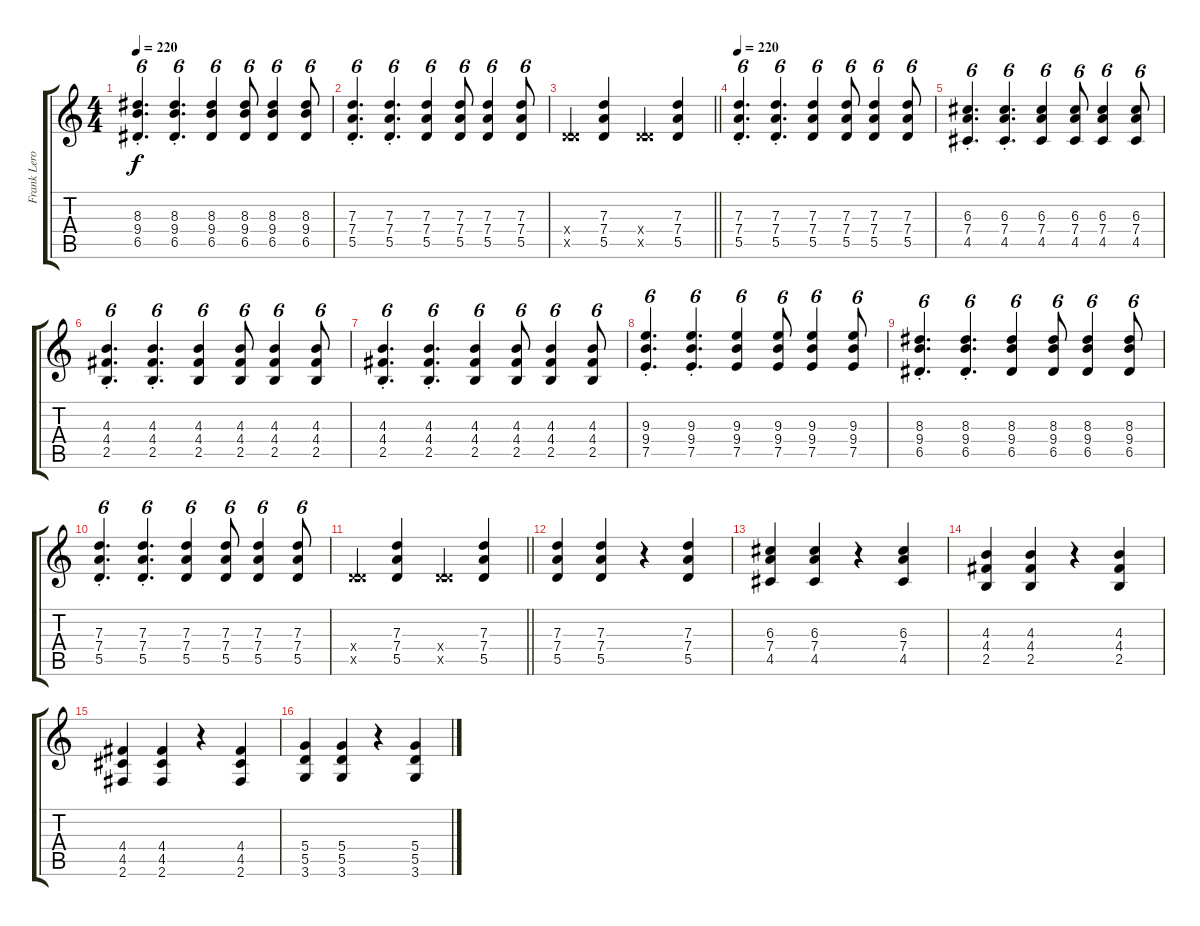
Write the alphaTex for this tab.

\track ("Frank Lero" "Frank Lero") {instrument distortionguitar}
\staff {score tabs}
\tuning (E4 B3 G3 D3 A2 E2) {hide}
\ts (4 4)
\tempo 220
\clef g2
\ks c
(8.3{st} 9.4{st} 6.5{st}).4{d tu (6 4) dy f} (8.3{st} 9.4{st} 6.5{st}).4{d tu (6 4)} (8.3 9.4 6.5).4{tu (6 4)} (8.3 9.4 6.5).8{tu (6 4)} (8.3 9.4 6.5).4{tu (6 4)} (8.3 9.4 6.5).8{tu (6 4)} |
(7.3{st} 7.4{st} 5.5{st}).4{d tu (6 4)} (7.3{st} 7.4{st} 5.5{st}).4{d tu (6 4)} (7.3 7.4 5.5).4{tu (6 4)} (7.3 7.4 5.5).8{tu (6 4)} (7.3 7.4 5.5).4{tu (6 4)} (7.3 7.4 5.5).8{tu (6 4)} |
\barLineRight lightlight
(0.4{x} 5.5{x}).4 (7.3 7.4 5.5).4 (0.4{x} 5.5{x}).4 (7.3 7.4 5.5).4 |
\tempo 220
(7.3{st} 7.4{st} 5.5{st}).4{d tu (6 4) balance 16} (7.3{st} 7.4{st} 5.5{st}).4{d tu (6 4)} (7.3 7.4 5.5).4{tu (6 4)} (7.3 7.4 5.5).8{tu (6 4)} (7.3 7.4 5.5).4{tu (6 4)} (7.3 7.4 5.5).8{tu (6 4)} |
(6.3{st} 7.4{st} 4.5{st}).4{d tu (6 4)} (6.3{st} 7.4{st} 4.5{st}).4{d tu (6 4)} (6.3 7.4 4.5).4{tu (6 4)} (6.3 7.4 4.5).8{tu (6 4)} (6.3 7.4 4.5).4{tu (6 4)} (6.3 7.4 4.5).8{tu (6 4)} |
(4.3{st} 4.4{st} 2.5{st}).4{d tu (6 4)} (4.3{st} 4.4{st} 2.5{st}).4{d tu (6 4)} (4.3 4.4 2.5).4{tu (6 4)} (4.3 4.4 2.5).8{tu (6 4)} (4.3 4.4 2.5).4{tu (6 4)} (4.3 4.4 2.5).8{tu (6 4)} |
(4.3{st} 4.4{st} 2.5{st}).4{d tu (6 4)} (4.3{st} 4.4{st} 2.5{st}).4{d tu (6 4)} (4.3 4.4 2.5).4{tu (6 4)} (4.3 4.4 2.5).8{tu (6 4)} (4.3 4.4 2.5).4{tu (6 4)} (4.3 4.4 2.5).8{tu (6 4)} |
(9.3{st} 9.4{st} 7.5{st}).4{d tu (6 4)} (9.3{st} 9.4{st} 7.5{st}).4{d tu (6 4)} (9.3 9.4 7.5).4{tu (6 4)} (9.3 9.4 7.5).8{tu (6 4)} (9.3 9.4 7.5).4{tu (6 4)} (9.3 9.4 7.5).8{tu (6 4)} |
(8.3{st} 9.4{st} 6.5{st}).4{d tu (6 4)} (8.3{st} 9.4{st} 6.5{st}).4{d tu (6 4)} (8.3 9.4 6.5).4{tu (6 4)} (8.3 9.4 6.5).8{tu (6 4)} (8.3 9.4 6.5).4{tu (6 4)} (8.3 9.4 6.5).8{tu (6 4)} |
(7.3{st} 7.4{st} 5.5{st}).4{d tu (6 4)} (7.3{st} 7.4{st} 5.5{st}).4{d tu (6 4)} (7.3 7.4 5.5).4{tu (6 4)} (7.3 7.4 5.5).8{tu (6 4)} (7.3 7.4 5.5).4{tu (6 4)} (7.3 7.4 5.5).8{tu (6 4)} |
\barLineRight lightlight
(0.4{x} 5.5{x}).4 (7.3 7.4 5.5).4 (0.4{x} 5.5{x}).4 (7.3 7.4 5.5).4 |
(7.3 7.4 5.5).4 (7.3 7.4 5.5).4 r.4 (7.3 7.4 5.5).4 |
(6.3 7.4 4.5).4 (6.3 7.4 4.5).4 r.4 (6.3 7.4 4.5).4 |
(4.3 4.4 2.5).4 (4.3 4.4 2.5).4 r.4 (4.3 4.4 2.5).4 |
(4.4 4.5 2.6).4 (4.4 4.5 2.6).4 r.4 (4.4 4.5 2.6).4 |
(5.4 5.5 3.6).4 (5.4 5.5 3.6).4 r.4 (5.4 5.5 3.6).4
